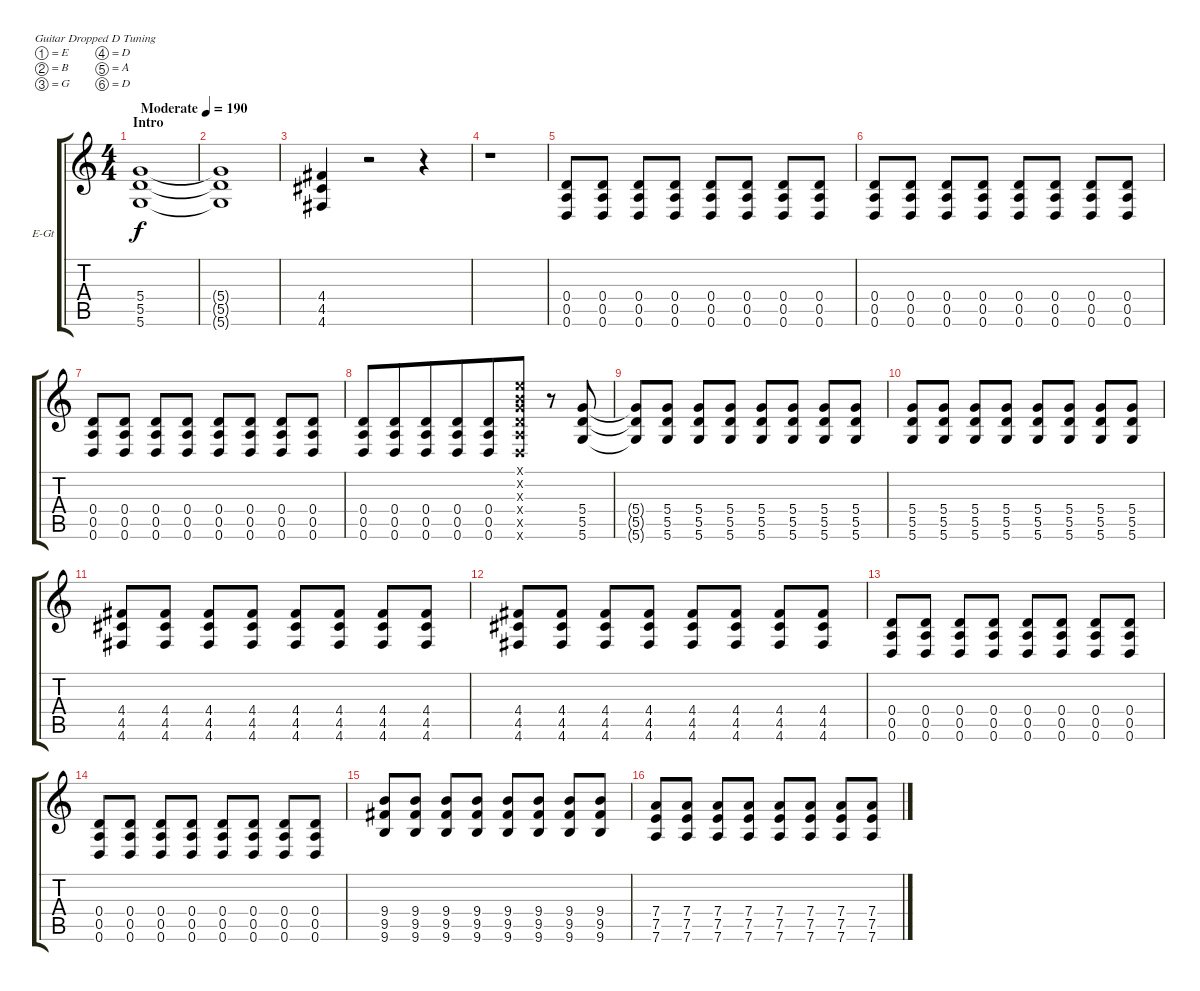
\bracketExtendMode groupsimilarinstruments
\firstSystemTrackNameOrientation horizontal
\otherSystemsTrackNameOrientation horizontal
\track ("Alex" "E-Gt") {instrument distortionguitar}
\staff {score tabs}
\tuning (E4 B3 G3 D3 A2 D2)
\ts (4 4)
\beaming (8 2 2 2 2)
\section ("" "Intro")
\tempo (190 "Moderate")
\clef g2
\ks c
(5.4 5.5 5.6).1{dy f instrument distortionguitar} |
(5.4{t} 5.5{t} 5.6{t}).1 |
(4.4 4.5 4.6).4 r.2 r.4 |
r.1 |
(0.4 0.5 0.6).8 (0.4 0.5 0.6).8 (0.4 0.5 0.6).8 (0.4 0.5 0.6).8 (0.4 0.5 0.6).8 (0.4 0.5 0.6).8 (0.4 0.5 0.6).8 (0.4 0.5 0.6).8 |
(0.4 0.5 0.6).8 (0.4 0.5 0.6).8 (0.4 0.5 0.6).8 (0.4 0.5 0.6).8 (0.4 0.5 0.6).8 (0.4 0.5 0.6).8 (0.4 0.5 0.6).8 (0.4 0.5 0.6).8 |
(0.4 0.5 0.6).8 (0.4 0.5 0.6).8 (0.4 0.5 0.6).8 (0.4 0.5 0.6).8 (0.4 0.5 0.6).8 (0.4 0.5 0.6).8 (0.4 0.5 0.6).8 (0.4 0.5 0.6).8 |
\beaming (8 6 4)
(0.4 0.5 0.6).8 (0.4 0.5 0.6).8 (0.4 0.5 0.6).8 (0.4 0.5 0.6).8 (0.4 0.5 0.6).8 (0.4{x} 0.5{x} 0.6{x} 0.3{x} 0.2{x} 0.1{x}).8 r.8 (5.4 5.5 5.6).8 |
\beaming (8 2 2 2 2)
(5.4{t} 5.5{t} 5.6{t}).8 (5.4 5.5 5.6).8 (5.4 5.5 5.6).8 (5.4 5.5 5.6).8 (5.4 5.5 5.6).8 (5.4 5.5 5.6).8 (5.4 5.5 5.6).8 (5.4 5.5 5.6).8 |
(5.4 5.5 5.6).8 (5.4 5.5 5.6).8 (5.4 5.5 5.6).8 (5.4 5.5 5.6).8 (5.4 5.5 5.6).8 (5.4 5.5 5.6).8 (5.4 5.5 5.6).8 (5.4 5.5 5.6).8 |
(4.4 4.5 4.6).8 (4.4 4.5 4.6).8 (4.4 4.5 4.6).8 (4.4 4.5 4.6).8 (4.4 4.5 4.6).8 (4.4 4.5 4.6).8 (4.4 4.5 4.6).8 (4.4 4.5 4.6).8 |
(4.4 4.5 4.6).8 (4.4 4.5 4.6).8 (4.4 4.5 4.6).8 (4.4 4.5 4.6).8 (4.4 4.5 4.6).8 (4.4 4.5 4.6).8 (4.4 4.5 4.6).8 (4.4 4.5 4.6).8 |
(0.4 0.5 0.6).8 (0.4 0.5 0.6).8 (0.4 0.5 0.6).8 (0.4 0.5 0.6).8 (0.4 0.5 0.6).8 (0.4 0.5 0.6).8 (0.4 0.5 0.6).8 (0.4 0.5 0.6).8 |
(0.4 0.5 0.6).8 (0.4 0.5 0.6).8 (0.4 0.5 0.6).8 (0.4 0.5 0.6).8 (0.4 0.5 0.6).8 (0.4 0.5 0.6).8 (0.4 0.5 0.6).8 (0.4 0.5 0.6).8 |
(9.4 9.5 9.6).8 (9.4 9.5 9.6).8 (9.4 9.5 9.6).8 (9.4 9.5 9.6).8 (9.4 9.5 9.6).8 (9.4 9.5 9.6).8 (9.4 9.5 9.6).8 (9.4 9.5 9.6).8 |
(7.4 7.5 7.6).8 (7.4 7.5 7.6).8 (7.4 7.5 7.6).8 (7.4 7.5 7.6).8 (7.4 7.5 7.6).8 (7.4 7.5 7.6).8 (7.4 7.5 7.6).8 (7.4 7.5 7.6).8
